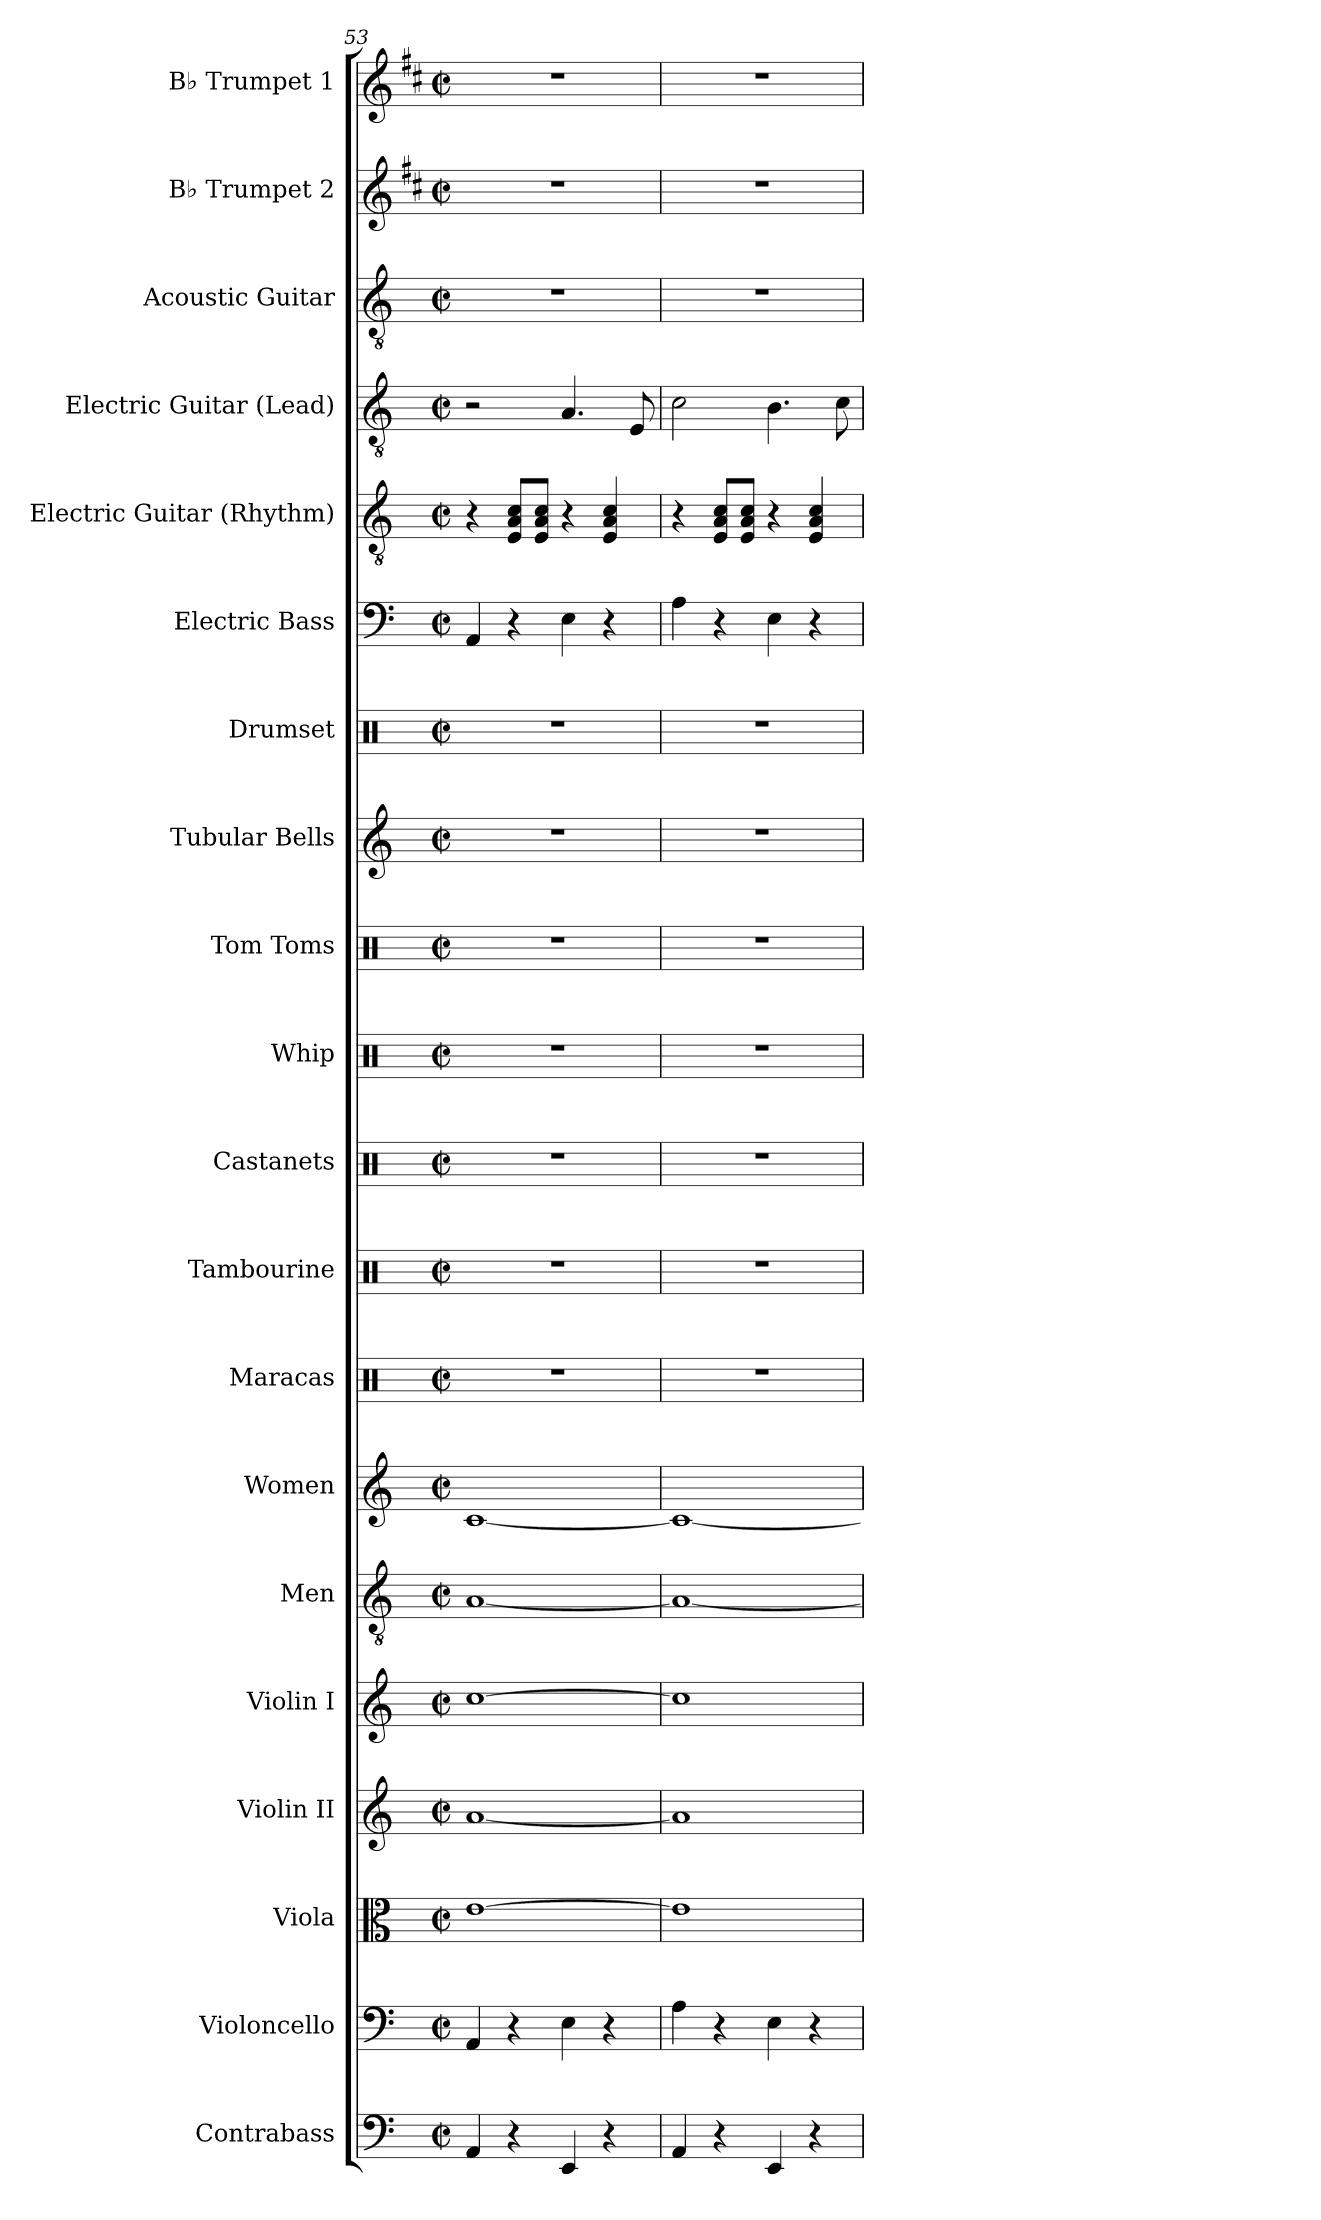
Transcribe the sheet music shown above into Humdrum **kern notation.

**kern	**kern	**kern	**kern	**kern	**kern	**kern	**kern	**kern	**kern	**kern	**kern	**kern	**kern	**kern	**kern	**kern	**kern	**kern	**kern
*part20	*part19	*part18	*part17	*part16	*part15	*part14	*part13	*part12	*part11	*part10	*part9	*part8	*part7	*part6	*part5	*part4	*part3	*part2	*part1
*staff20	*staff19	*staff18	*staff17	*staff16	*staff15	*staff14	*staff13	*staff12	*staff11	*staff10	*staff9	*staff8	*staff7	*staff6	*staff5	*staff4	*staff3	*staff2	*staff1
*I"Contrabass	*I"Violoncello	*I"Viola	*I"Violin II	*I"Violin I	*I"Men	*I"Women	*I"Maracas	*I"Tambourine	*I"Castanets	*I"Whip	*I"Tom Toms	*I"Tubular Bells	*I"Drumset	*I"Electric Bass	*I"Electric Guitar (Rhythm)	*I"Electric Guitar (Lead)	*I"Acoustic Guitar	*I"B♭ Trumpet 2	*I"B♭ Trumpet 1
*I'Cb.	*I'Vc.	*I'Vla.	*I'Vln. II	*I'Vln. I	*I'Men.	*I'Wo.	*I'Mrcs.	*I'Tamb.	*I'Cst.	*I'Wh.	*I'Toms	*I'Tu. Be.	*I'Drs.	*I'El. B.	*I'El. Guit. (R)	*I'El. Guit. (L)	*I'Guit.	*I'B♭ Tpt. 2	*I'B♭ Tpt. 1
!!LO:PB:g=z
*clefF4	*clefF4	*clefC3	*clefG2	*clefG2	*clefGv2	*clefG2	*clefX	*clefX	*clefX	*clefX	*clefX	*clefG2	*clefX	*clefF4	*clefGv2	*clefGv2	*clefGv2	*clefG2	*clefG2
*ITrd7c12	*	*	*	*	*	*	*	*	*	*	*	*	*	*ITrd7c12	*	*	*	*ITrd1c2	*ITrd1c2
*k[]	*k[]	*k[]	*k[]	*k[]	*k[]	*k[]	*k[]	*k[]	*k[]	*k[]	*k[]	*k[]	*k[]	*k[]	*k[]	*k[]	*k[]	*k[]	*k[]
*M2/2	*M2/2	*M2/2	*M2/2	*M2/2	*M2/2	*M2/2	*M2/2	*M2/2	*M2/2	*M2/2	*M2/2	*M2/2	*M2/2	*M2/2	*M2/2	*M2/2	*M2/2	*M2/2	*M2/2
*met(c|)	*met(c|)	*met(c|)	*met(c|)	*met(c|)	*met(c|)	*met(c|)	*met(c|)	*met(c|)	*met(c|)	*met(c|)	*met(c|)	*met(c|)	*met(c|)	*met(c|)	*met(c|)	*met(c|)	*met(c|)	*met(c|)	*met(c|)
=53	=53	=53	=53	=53	=53	=53	=53	=53	=53	=53	=53	=53	=53	=53	=53	=53	=53	=53	=53
4AAA/	4AA/	[1e	[1a	[1cc	[1A	[1c	1r	1r	1r	1r	1r	1r	1r	4AAA/	4r	2r	1r	1r	1r
4r	4r	.	.	.	.	.	.	.	.	.	.	.	.	4r	8E/ 8A/ 8c/L	.	.	.	.
.	.	.	.	.	.	.	.	.	.	.	.	.	.	.	8E/ 8A/ 8c/J	.	.	.	.
4EEE/	4E\	.	.	.	.	.	.	.	.	.	.	.	.	4EE\	4r	4.A/	.	.	.
4r	4r	.	.	.	.	.	.	.	.	.	.	.	.	4r	4E/ 4A/ 4c/	.	.	.	.
.	.	.	.	.	.	.	.	.	.	.	.	.	.	.	.	8E/	.	.	.
=54	=54	=54	=54	=54	=54	=54	=54	=54	=54	=54	=54	=54	=54	=54	=54	=54	=54	=54	=54
4AAA/	4A\	1e]	1a]	1cc]	1A_	1c_	1r	1r	1r	1r	1r	1r	1r	4AA\	4r	2c\	1r	1r	1r
4r	4r	.	.	.	.	.	.	.	.	.	.	.	.	4r	8E/ 8A/ 8c/L	.	.	.	.
.	.	.	.	.	.	.	.	.	.	.	.	.	.	.	8E/ 8A/ 8c/J	.	.	.	.
4EEE/	4E\	.	.	.	.	.	.	.	.	.	.	.	.	4EE\	4r	4.B\	.	.	.
4r	4r	.	.	.	.	.	.	.	.	.	.	.	.	4r	4E/ 4A/ 4c/	.	.	.	.
.	.	.	.	.	.	.	.	.	.	.	.	.	.	.	.	8c\	.	.	.
=	=	=	=	=	=	=	=	=	=	=	=	=	=	=	=	=	=	=	=
*-	*-	*-	*-	*-	*-	*-	*-	*-	*-	*-	*-	*-	*-	*-	*-	*-	*-	*-	*-
